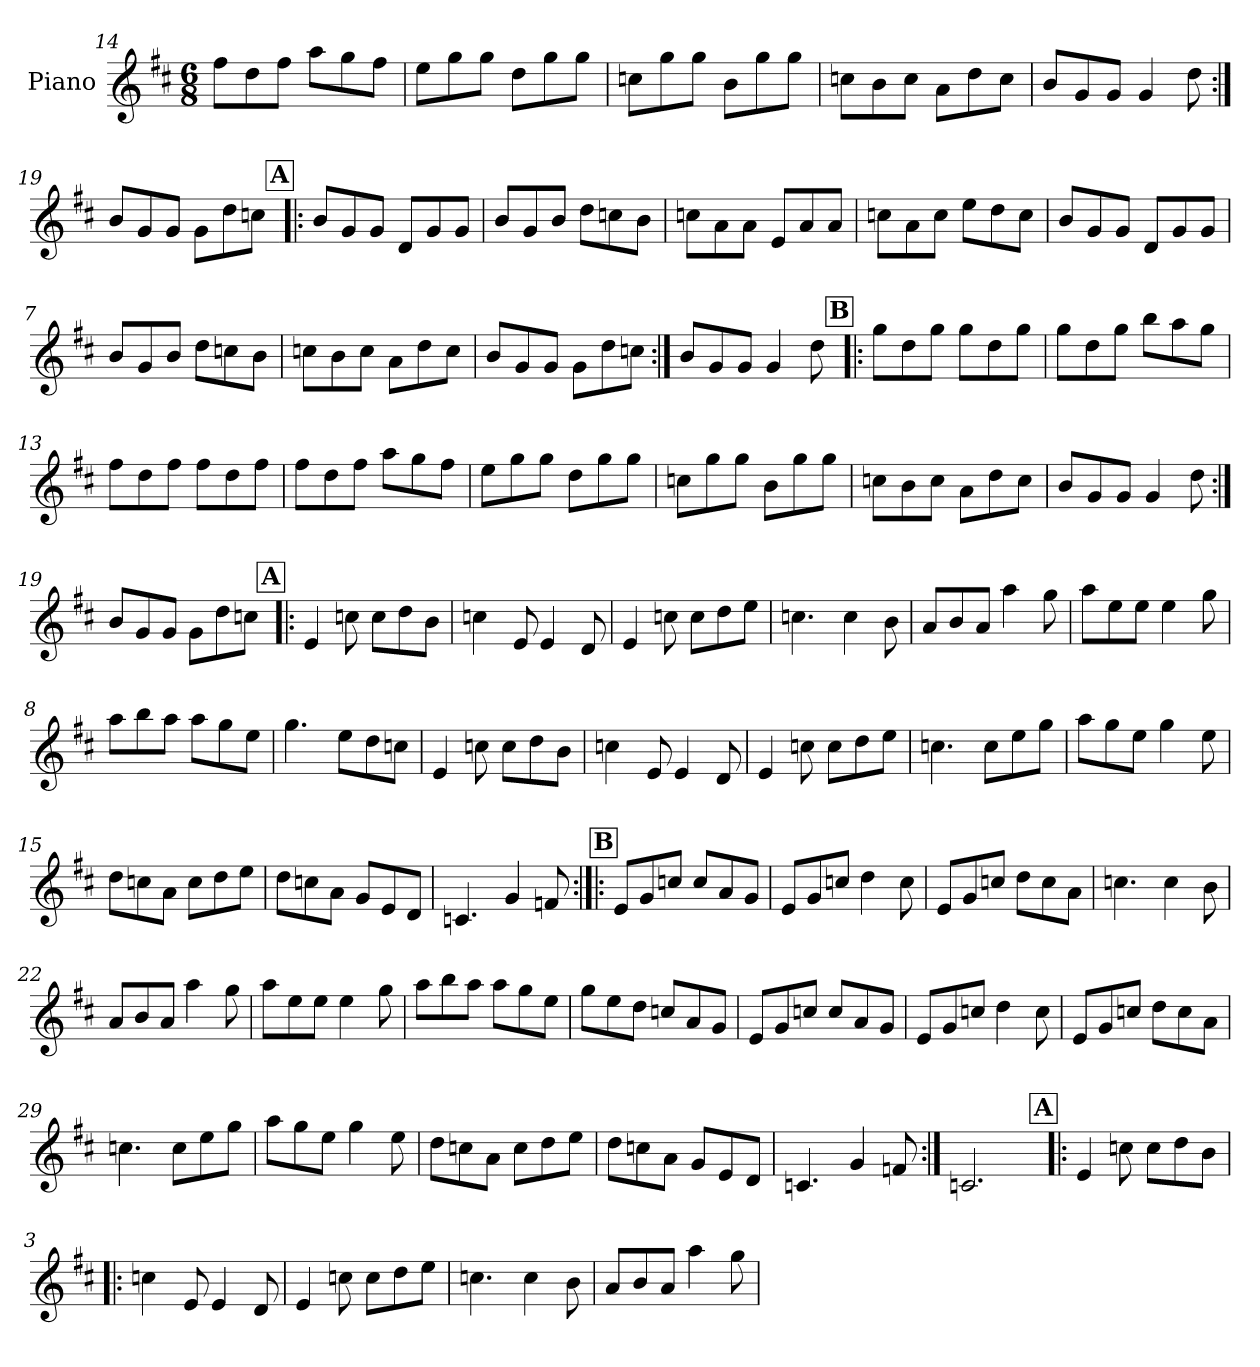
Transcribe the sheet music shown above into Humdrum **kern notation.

**kern
*part1
*staff1
*I"Piano
*I'Pno.
*clefG2
*k[f#c#]
*M6/8
=14
8ff#\L
8dd\
8ff#\J
8aa\L
8gg\
8ff#\J
!!LO:LB:g=z
=15
8ee\L
8gg\
8gg\J
8dd\L
8gg\
8gg\J
=16
8cc\L
8gg\
8gg\J
8b\L
8gg\
8gg\J
=17
8cc\L
8b\
8cc\J
8a\L
8dd\
8cc\J
=18
8b/L
8g/
8g/J
4g/
8dd\
=19:|!
8b/L
8g/
8g/J
8g\L
8dd\
8cc\J
!!LO:REH:place=s1:a:B:fs=14:t=A
=2!|:
8b/L
8g/
8g/J
8d/L
8g/
8g/J
=3
8b/L
8g/
8b/J
8dd\L
8cc\
8b\J
=4
8cc\L
8a\
8a\J
8e/L
8a/
8a/J
=5
8cc\L
8a\
8cc\J
8ee\L
8dd\
8cc\J
!!LO:LB:g=z
=6
8b/L
8g/
8g/J
8d/L
8g/
8g/J
=7
8b/L
8g/
8b/J
8dd\L
8cc\
8b\J
=8
8cc\L
8b\
8cc\J
8a\L
8dd\
8cc\J
=9
8b/L
8g/
8g/J
8g\L
8dd\
8cc\J
=10:|!
8b/L
8g/
8g/J
4g/
8dd\
!!LO:LB:g=z
!!LO:REH:place=s1:a:B:fs=14:t=B
=11!|:
8gg\L
8dd\
8gg\J
8gg\L
8dd\
8gg\J
=12
8gg\L
8dd\
8gg\J
8bb\L
8aa\
8gg\J
=13
8ff#\L
8dd\
8ff#\J
8ff#\L
8dd\
8ff#\J
=14
8ff#\L
8dd\
8ff#\J
8aa\L
8gg\
8ff#\J
!!LO:LB:g=z
=15
8ee\L
8gg\
8gg\J
8dd\L
8gg\
8gg\J
=16
8cc\L
8gg\
8gg\J
8b\L
8gg\
8gg\J
=17
8cc\L
8b\
8cc\J
8a\L
8dd\
8cc\J
=18
8b/L
8g/
8g/J
4g/
8dd\
=19:|!
8b/L
8g/
8g/J
8g\L
8dd\
8cc\J
!!LO:REH:place=s1:a:B:fs=14:t=A
=2!|:
4e/
8cc\
8cc\L
8dd\
8b\J
=3
4cc\
8e/
4e/
8d/
=4
4e/
8cc\
8cc\L
8dd\
8ee\J
=5
4.cc\
4cc\
8b\
!!LO:LB:g=z
=6
8a/L
8b/
8a/J
4aa\
8gg\
=7
8aa\L
8ee\
8ee\J
4ee\
8gg\
=8
8aa\L
8bb\
8aa\J
8aa\L
8gg\
8ee\J
=9
4.gg\
8ee\L
8dd\
8cc\J
!!LO:LB:g=z
=10
4e/
8cc\
8cc\L
8dd\
8b\J
=11
4cc\
8e/
4e/
8d/
=12
4e/
8cc\
8cc\L
8dd\
8ee\J
=13
4.cc\
8cc\L
8ee\
8gg\J
!!LO:LB:g=z
=14
8aa\L
8gg\
8ee\J
4gg\
8ee\
=15
8dd\L
8cc\
8a\J
8cc\L
8dd\
8ee\J
=16
8dd\L
8cc\
8a\J
8g/L
8e/
8d/J
=17
4.c/
4g/
8f/
!!LO:LB:g=z
!!LO:REH:place=s1:a:B:fs=14:t=B
=18:|!|:
8e/L
8g/
8cc/J
8cc/L
8a/
8g/J
=19
8e/L
8g/
8cc/J
4dd\
8cc\
=20
8e/L
8g/
8cc/J
8dd\L
8cc\
8a\J
=21
4.cc\
4cc\
8b\
!!LO:LB:g=z
=22
8a/L
8b/
8a/J
4aa\
8gg\
=23
8aa\L
8ee\
8ee\J
4ee\
8gg\
=24
8aa\L
8bb\
8aa\J
8aa\L
8gg\
8ee\J
=25
8gg\L
8ee\
8dd\J
8cc/L
8a/
8g/J
!!LO:LB:g=z
=26
8e/L
8g/
8cc/J
8cc/L
8a/
8g/J
=27
8e/L
8g/
8cc/J
4dd\
8cc\
=28
8e/L
8g/
8cc/J
8dd\L
8cc\
8a\J
=29
4.cc\
8cc\L
8ee\
8gg\J
!!LO:LB:g=z
=30
8aa\L
8gg\
8ee\J
4gg\
8ee\
=31
8dd\L
8cc\
8a\J
8cc\L
8dd\
8ee\J
=32
8dd\L
8cc\
8a\J
8g/L
8e/
8d/J
=33
4.c/
4g/
8f/
=34:|!
2.c/
!!LO:REH:place=s1:a:B:fs=14:t=A
=2|!:
4e/
8cc\
8cc\L
8dd\
8b\J
=3
4cc\
8e/
4e/
8d/
=4
4e/
8cc\
8cc\L
8dd\
8ee\J
=5
4.cc\
4cc\
8b\
!!LO:LB:g=z
=6
8a/L
8b/
8a/J
4aa\
8gg\
=
*-
